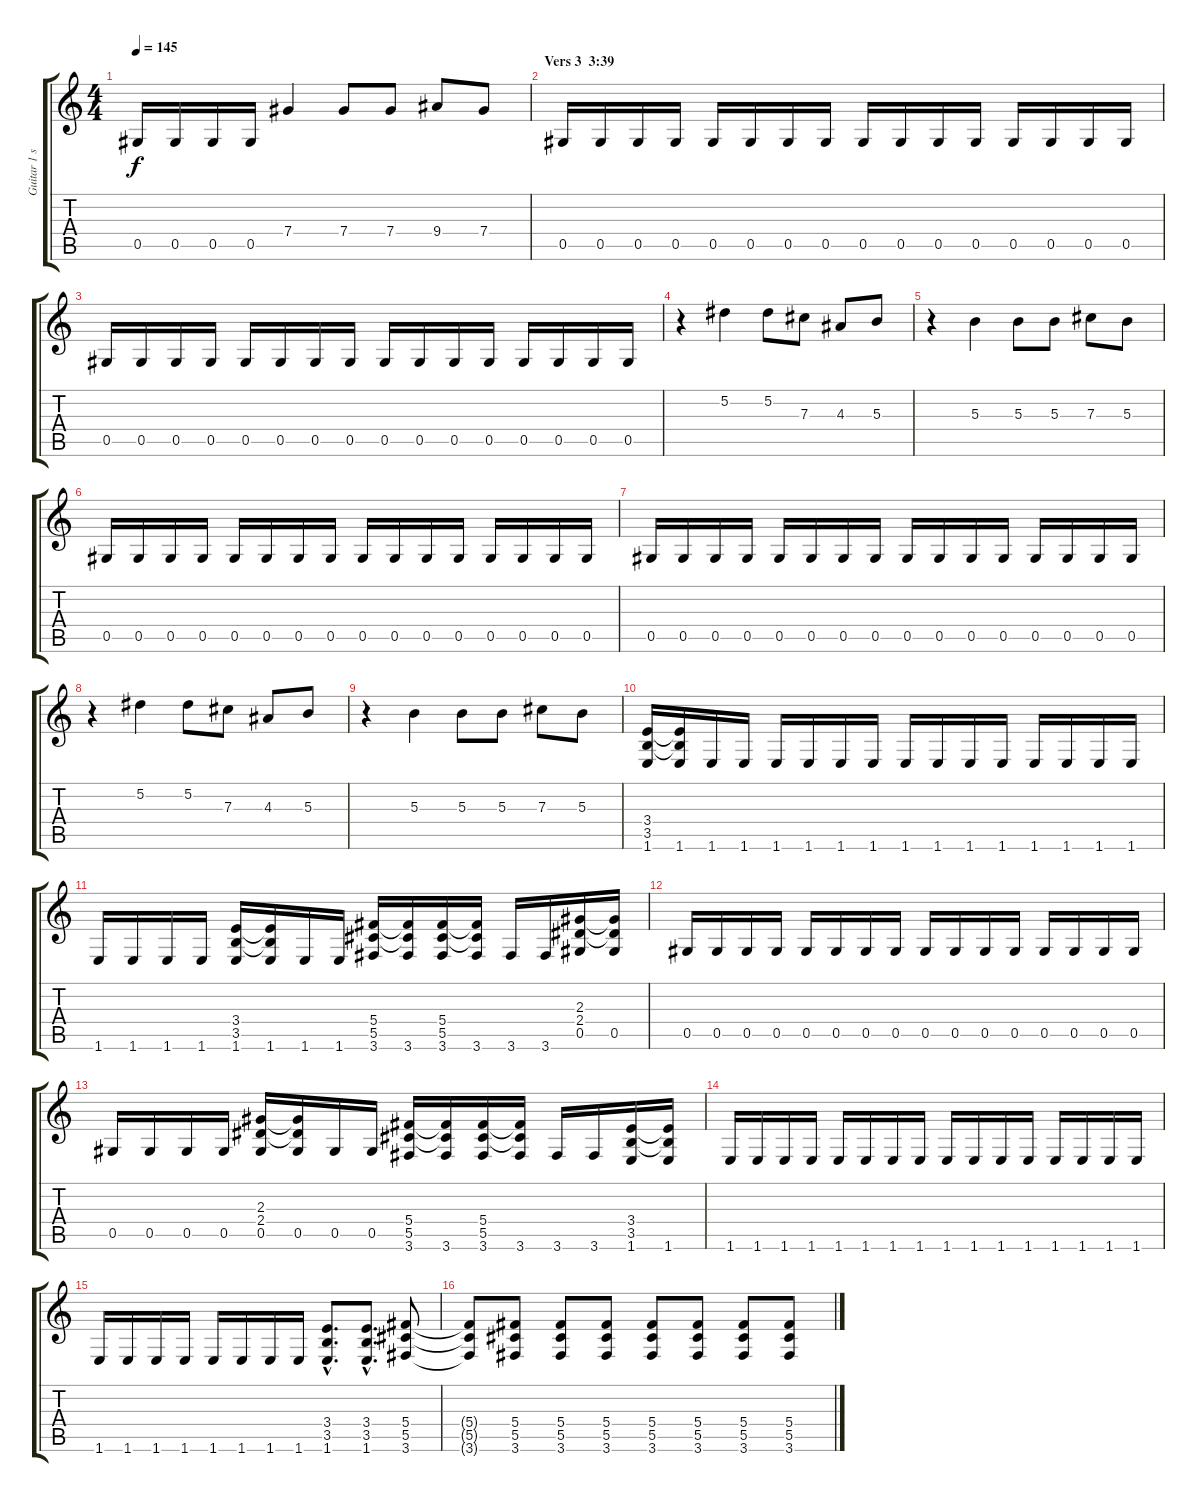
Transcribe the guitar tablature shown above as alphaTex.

\track ("Guitar 1 support" "Guitar 1 s") {instrument overdrivenguitar}
\staff {score tabs}
\tuning (Eb4 Bb3 Gb3 Db3 Ab2 Eb2) {hide}
\ts (4 4)
\tempo 145
\clef g2
\ks c
0.5.16{dy f} 0.5.16 0.5.16 0.5.16 7.4.4 7.4.8 7.4.8 9.4.8 7.4.8 |
\section ("" "Vers 3  3:39")
0.5.16 0.5.16 0.5.16 0.5.16 0.5.16 0.5.16 0.5.16 0.5.16 0.5.16 0.5.16 0.5.16 0.5.16 0.5.16 0.5.16 0.5.16 0.5.16 |
0.5.16 0.5.16 0.5.16 0.5.16 0.5.16 0.5.16 0.5.16 0.5.16 0.5.16 0.5.16 0.5.16 0.5.16 0.5.16 0.5.16 0.5.16 0.5.16 |
r.4 5.2.4 5.2.8 7.3.8 4.3.8 5.3.8 |
r.4 5.3.4 5.3.8 5.3.8 7.3.8 5.3.8 |
0.5.16 0.5.16 0.5.16 0.5.16 0.5.16 0.5.16 0.5.16 0.5.16 0.5.16 0.5.16 0.5.16 0.5.16 0.5.16 0.5.16 0.5.16 0.5.16 |
0.5.16 0.5.16 0.5.16 0.5.16 0.5.16 0.5.16 0.5.16 0.5.16 0.5.16 0.5.16 0.5.16 0.5.16 0.5.16 0.5.16 0.5.16 0.5.16 |
r.4 5.2.4 5.2.8 7.3.8 4.3.8 5.3.8 |
r.4 5.3.4 5.3.8 5.3.8 7.3.8 5.3.8 |
(3.4 3.5 1.6).16 (3.4{t} 3.5{t} 1.6).16 1.6.16 1.6.16 1.6.16 1.6.16 1.6.16 1.6.16 1.6.16 1.6.16 1.6.16 1.6.16 1.6.16 1.6.16 1.6.16 1.6.16 |
1.6.16 1.6.16 1.6.16 1.6.16 (3.4 3.5 1.6).16 (3.4{t} 3.5{t} 1.6).16 1.6.16 1.6.16 (5.4 5.5 3.6).16 (5.4{t} 5.5{t} 3.6).16 (5.4 5.5 3.6).16 (5.4{t} 5.5{t} 3.6).16 3.6.16 3.6.16 (2.3 2.4 0.5).16 (2.3{t} 2.4{t} 0.5).16 |
0.5.16 0.5.16 0.5.16 0.5.16 0.5.16 0.5.16 0.5.16 0.5.16 0.5.16 0.5.16 0.5.16 0.5.16 0.5.16 0.5.16 0.5.16 0.5.16 |
0.5.16 0.5.16 0.5.16 0.5.16 (2.3 2.4 0.5).16 (2.3{t} 2.4{t} 0.5).16 0.5.16 0.5.16 (5.4 5.5 3.6).16 (5.4{t} 5.5{t} 3.6).16 (5.4 5.5 3.6).16 (5.4{t} 5.5{t} 3.6).16 3.6.16 3.6.16 (3.4 3.5 1.6).16 (3.4{t} 3.5{t} 1.6).16 |
1.6.16 1.6.16 1.6.16 1.6.16 1.6.16 1.6.16 1.6.16 1.6.16 1.6.16 1.6.16 1.6.16 1.6.16 1.6.16 1.6.16 1.6.16 1.6.16 |
1.6.16 1.6.16 1.6.16 1.6.16 1.6.16 1.6.16 1.6.16 1.6.16 (3.4{hac} 3.5{hac} 1.6{hac}).8{d} (3.4{hac} 3.5{hac} 1.6{hac}).8{d} (5.4 5.5 3.6).8 |
(5.4{t} 5.5{t} 3.6{t}).8 (5.4 5.5 3.6).8 (5.4 5.5 3.6).8 (5.4 5.5 3.6).8 (5.4 5.5 3.6).8 (5.4 5.5 3.6).8 (5.4 5.5 3.6).8 (5.4 5.5 3.6).8
